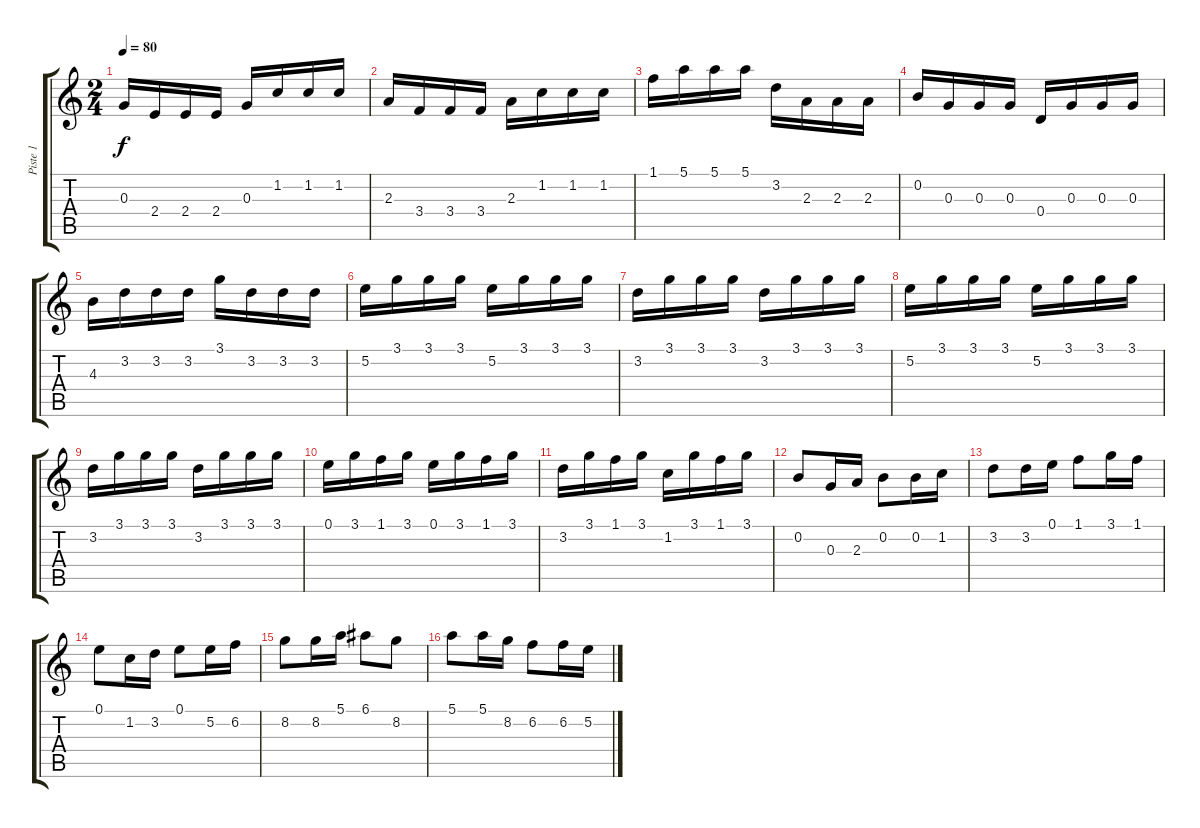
\track ("Piste 1" "Piste 1") {instrument acousticguitarnylon}
\staff {score tabs}
\tuning (E4 B3 G3 D3 A2 E2) {hide}
\ts (2 4)
\tempo 80
\clef g2
\ks c
0.3.16{dy f} 2.4.16 2.4.16 2.4.16 0.3.16 1.2.16 1.2.16 1.2.16 |
2.3.16 3.4.16 3.4.16 3.4.16 2.3.16 1.2.16 1.2.16 1.2.16 |
1.1.16 5.1.16 5.1.16 5.1.16 3.2.16 2.3.16 2.3.16 2.3.16 |
0.2.16 0.3.16 0.3.16 0.3.16 0.4.16 0.3.16 0.3.16 0.3.16 |
4.3.16 3.2.16 3.2.16 3.2.16 3.1.16 3.2.16 3.2.16 3.2.16 |
5.2.16 3.1.16 3.1.16 3.1.16 5.2.16 3.1.16 3.1.16 3.1.16 |
3.2.16 3.1.16 3.1.16 3.1.16 3.2.16 3.1.16 3.1.16 3.1.16 |
5.2.16 3.1.16 3.1.16 3.1.16 5.2.16 3.1.16 3.1.16 3.1.16 |
3.2.16 3.1.16 3.1.16 3.1.16 3.2.16 3.1.16 3.1.16 3.1.16 |
0.1.16 3.1.16 1.1.16 3.1.16 0.1.16 3.1.16 1.1.16 3.1.16 |
3.2.16 3.1.16 1.1.16 3.1.16 1.2.16 3.1.16 1.1.16 3.1.16 |
0.2.8 0.3.16 2.3.16 0.2.8 0.2.16 1.2.16 |
3.2.8 3.2.16 0.1.16 1.1.8 3.1.16 1.1.16 |
0.1.8 1.2.16 3.2.16 0.1.8 5.2.16 6.2.16 |
8.2.8 8.2.16 5.1.16 6.1.8 8.2.8 |
5.1.8 5.1.16 8.2.16 6.2.8 6.2.16 5.2.16
